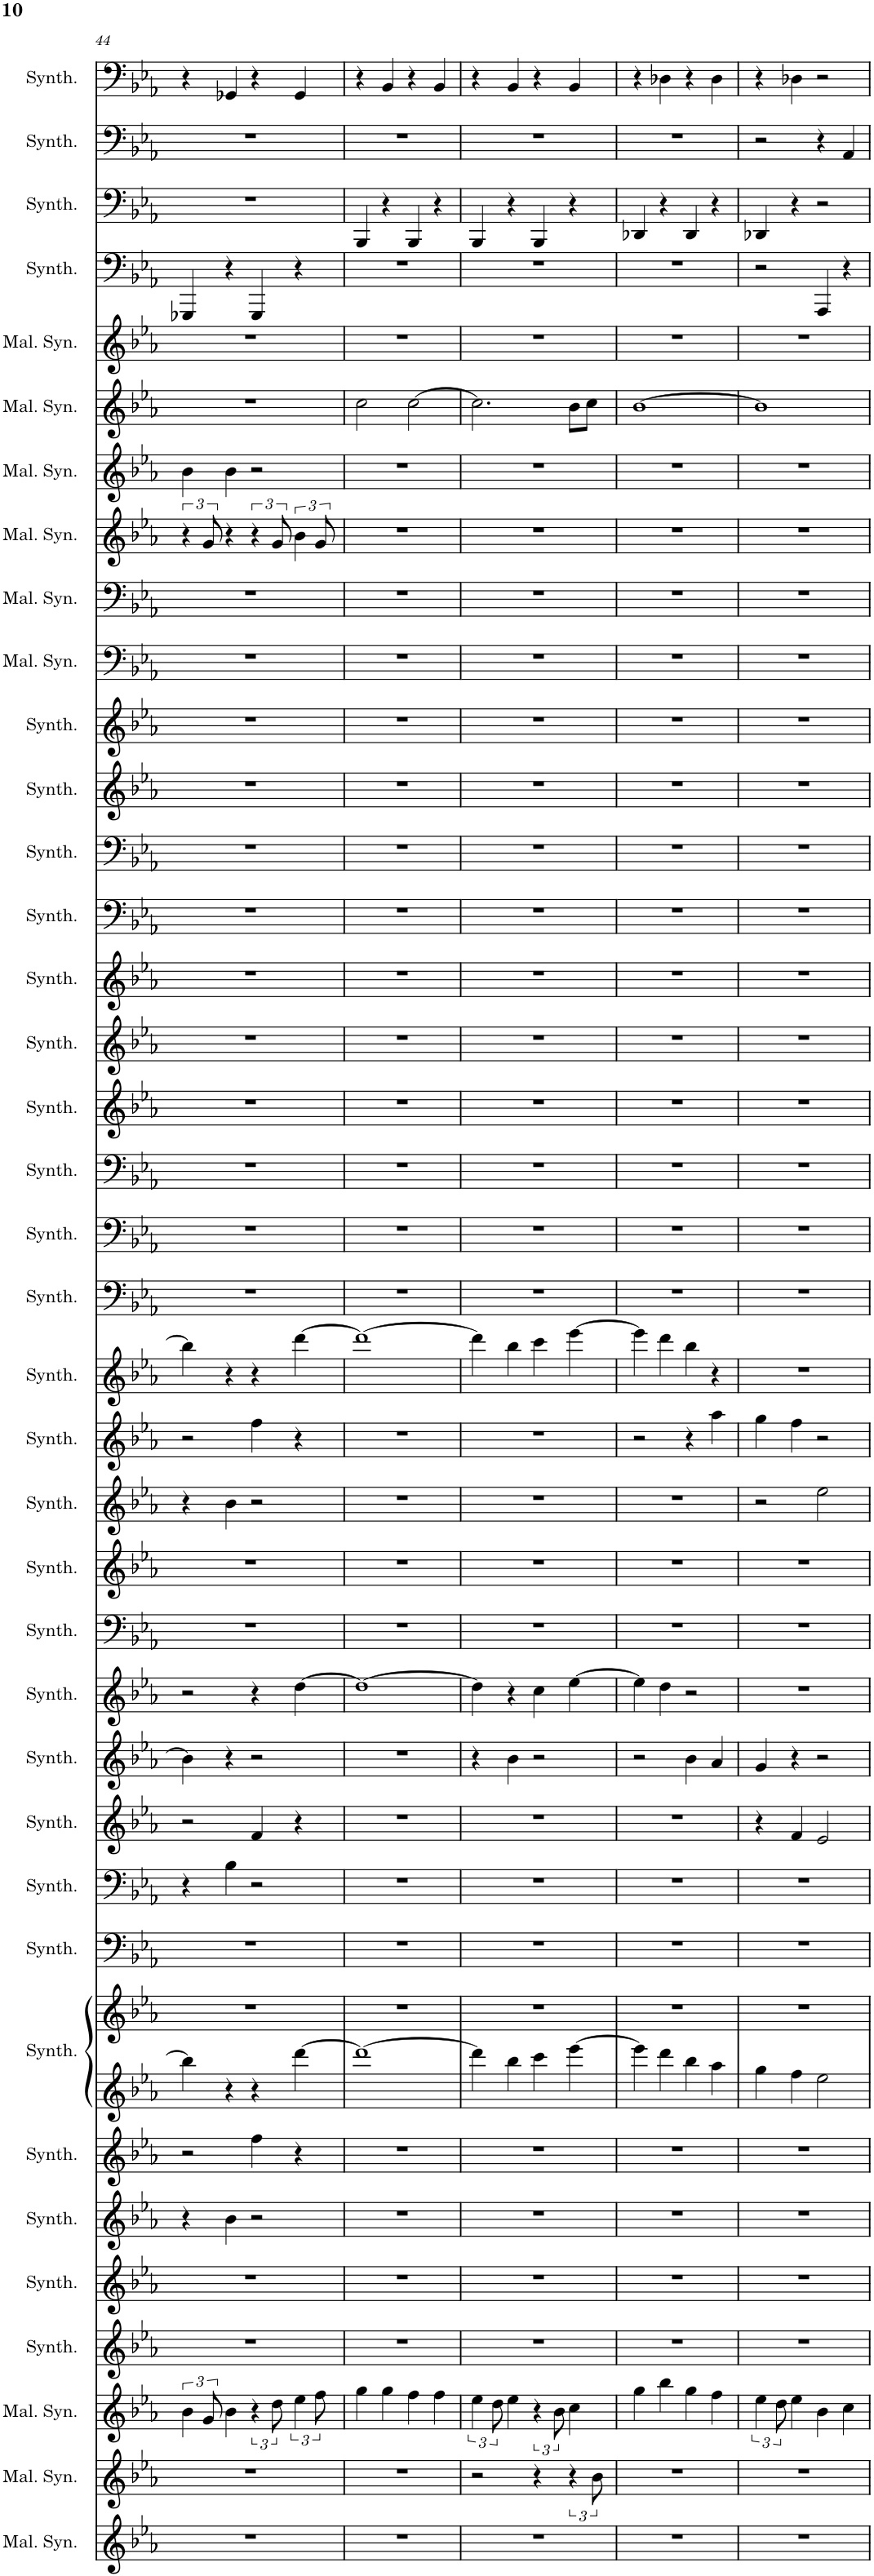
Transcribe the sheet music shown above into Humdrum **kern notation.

**kern	**kern	**kern	**kern	**kern	**kern	**kern	**kern	**kern	**kern	**kern	**kern	**kern	**kern	**kern	**kern	**kern	**kern	**kern	**kern	**kern	**kern	**kern	**kern	**kern	**kern	**kern	**kern	**kern	**kern	**kern	**kern	**kern	**kern	**kern	**kern	**kern	**kern	**kern
*part38	*part37	*part36	*part35	*part34	*part33	*part32	*part31	*part31	*part30	*part29	*part28	*part27	*part26	*part25	*part24	*part23	*part22	*part21	*part20	*part19	*part18	*part17	*part16	*part15	*part14	*part13	*part12	*part11	*part10	*part9	*part8	*part7	*part6	*part5	*part4	*part3	*part2	*part1
*staff39	*staff38	*staff37	*staff36	*staff35	*staff34	*staff33	*staff32	*staff31	*staff30	*staff29	*staff28	*staff27	*staff26	*staff25	*staff24	*staff23	*staff22	*staff21	*staff20	*staff19	*staff18	*staff17	*staff16	*staff15	*staff14	*staff13	*staff12	*staff11	*staff10	*staff9	*staff8	*staff7	*staff6	*staff5	*staff4	*staff3	*staff2	*staff1
*I"Mallet Synthesizer	*I"Mallet Synthesizer	*I"Mallet Synthesizer, Synth	*I"Saw Synthesizer	*I"Saw Synthesizer	*I"Saw Synthesizer	*I"Saw Synthesizer	*I"Saw Synthesizer, Piano	*	*I"Saw Synthesizer	*I"Saw Synthesizer	*I"Saw Synthesizer	*I"Saw Synthesizer	*I"Saw Synthesizer, Harmony 2	*I"Saw Synthesizer	*I"Saw Synthesizer	*I"Saw Synthesizer	*I"Saw Synthesizer	*I"Saw Synthesizer, Harmony 1	*I"String Synthesizer	*I"String Synthesizer	*I"String Synthesizer	*I"String Synthesizer	*I"String Synthesizer	*I"String Synthesizer, Clean GTR	*I"String Synthesizer	*I"String Synthesizer	*I"String Synthesizer	*I"String Synthesizer, Choir	*I"Mallet Synthesizer	*I"Mallet Synthesizer	*I"Mallet Synthesizer	*I"Mallet Synthesizer	*I"Mallet Synthesizer	*I"Mallet Synthesizer, Center Lead 1	*I"Bass Synthesizer	*I"Bass Synthesizer	*I"Bass Synthesizer	*I"Bass Synthesizer, Bass GTR
*I'Mal. Syn.	*I'Mal. Syn.	*I'Mal. Syn.	*I'Synth.	*I'Synth.	*I'Synth.	*I'Synth.	*I'Synth.	*	*I'Synth.	*I'Synth.	*I'Synth.	*I'Synth.	*I'Synth.	*I'Synth.	*I'Synth.	*I'Synth.	*I'Synth.	*I'Synth.	*I'Synth.	*I'Synth.	*I'Synth.	*I'Synth.	*I'Synth.	*I'Synth.	*I'Synth.	*I'Synth.	*I'Synth.	*I'Synth.	*I'Mal. Syn.	*I'Mal. Syn.	*I'Mal. Syn.	*I'Mal. Syn.	*I'Mal. Syn.	*I'Mal. Syn.	*I'Synth.	*I'Synth.	*I'Synth.	*I'Synth.
!!LO:PB:g=z
*clefG2	*clefG2	*clefG2	*clefG2	*clefG2	*clefG2	*clefG2	*clefG2	*clefG2	*clefF4	*clefF4	*clefG2	*clefG2	*clefG2	*clefF4	*clefG2	*clefG2	*clefG2	*clefG2	*clefF4	*clefF4	*clefF4	*clefG2	*clefG2	*clefG2	*clefF4	*clefF4	*clefG2	*clefG2	*clefF4	*clefF4	*clefG2	*clefG2	*clefG2	*clefG2	*clefF4	*clefF4	*clefF4	*clefF4
*k[b-e-a-]	*k[b-e-a-]	*k[b-e-a-]	*k[b-e-a-]	*k[b-e-a-]	*k[b-e-a-]	*k[b-e-a-]	*k[b-e-a-]	*k[b-e-a-]	*k[b-e-a-]	*k[b-e-a-]	*k[b-e-a-]	*k[b-e-a-]	*k[b-e-a-]	*k[b-e-a-]	*k[b-e-a-]	*k[b-e-a-]	*k[b-e-a-]	*k[b-e-a-]	*k[b-e-a-]	*k[b-e-a-]	*k[b-e-a-]	*k[b-e-a-]	*k[b-e-a-]	*k[b-e-a-]	*k[b-e-a-]	*k[b-e-a-]	*k[b-e-a-]	*k[b-e-a-]	*k[b-e-a-]	*k[b-e-a-]	*k[b-e-a-]	*k[b-e-a-]	*k[b-e-a-]	*k[b-e-a-]	*k[b-e-a-]	*k[b-e-a-]	*k[b-e-a-]	*k[b-e-a-]
*M4/4	*M4/4	*M4/4	*M4/4	*M4/4	*M4/4	*M4/4	*M4/4	*M4/4	*M4/4	*M4/4	*M4/4	*M4/4	*M4/4	*M4/4	*M4/4	*M4/4	*M4/4	*M4/4	*M4/4	*M4/4	*M4/4	*M4/4	*M4/4	*M4/4	*M4/4	*M4/4	*M4/4	*M4/4	*M4/4	*M4/4	*M4/4	*M4/4	*M4/4	*M4/4	*M4/4	*M4/4	*M4/4	*M4/4
=44	=44	=44	=44	=44	=44	=44	=44	=44	=44	=44	=44	=44	=44	=44	=44	=44	=44	=44	=44	=44	=44	=44	=44	=44	=44	=44	=44	=44	=44	=44	=44	=44	=44	=44	=44	=44	=44	=44
1r	1r	6b-\	1r	1r	4r	2r	4bb-\]	1r	1r	4r	2r	4b-\]	2r	1r	1r	4r	2r	4bb-\]	1r	1r	1r	1r	1r	1r	1r	1r	1r	1r	1r	1r	6r	4b-\	1r	1r	4GGG-X/	1r	1r	4r
.	.	12g/	.	.	.	.	.	.	.	.	.	.	.	.	.	.	.	.	.	.	.	.	.	.	.	.	.	.	.	.	12g/	.	.	.	.	.	.	.
.	.	4b-\	.	.	4b-\	.	4r	.	.	4B-\	.	4r	.	.	.	4b-\	.	4r	.	.	.	.	.	.	.	.	.	.	.	.	4r	4b-\	.	.	4r	.	.	4GG-X/
.	.	6r	.	.	2r	4ff\	4r	.	.	2r	4f/	2r	4r	.	.	2r	4ff\	4r	.	.	.	.	.	.	.	.	.	.	.	.	6r	2r	.	.	4GGG-/	.	.	4r
.	.	12dd\	.	.	.	.	.	.	.	.	.	.	.	.	.	.	.	.	.	.	.	.	.	.	.	.	.	.	.	.	12g/	.	.	.	.	.	.	.
.	.	6ee-\	.	.	.	4r	[4ddd\	.	.	.	4r	.	[4dd\	.	.	.	4r	[4ddd\	.	.	.	.	.	.	.	.	.	.	.	.	6b-\	.	.	.	4r	.	.	4GG-/
.	.	12ff\	.	.	.	.	.	.	.	.	.	.	.	.	.	.	.	.	.	.	.	.	.	.	.	.	.	.	.	.	12g/	.	.	.	.	.	.	.
=45	=45	=45	=45	=45	=45	=45	=45	=45	=45	=45	=45	=45	=45	=45	=45	=45	=45	=45	=45	=45	=45	=45	=45	=45	=45	=45	=45	=45	=45	=45	=45	=45	=45	=45	=45	=45	=45	=45
1r	1r	4gg\	1r	1r	1r	1r	1ddd_	1r	1r	1r	1r	1r	1dd_	1r	1r	1r	1r	1ddd_	1r	1r	1r	1r	1r	1r	1r	1r	1r	1r	1r	1r	1r	1r	2cc\	1r	1r	4BBB-/	1r	4r
.	.	4gg\	.	.	.	.	.	.	.	.	.	.	.	.	.	.	.	.	.	.	.	.	.	.	.	.	.	.	.	.	.	.	.	.	.	4r	.	4BB-/
.	.	4ff\	.	.	.	.	.	.	.	.	.	.	.	.	.	.	.	.	.	.	.	.	.	.	.	.	.	.	.	.	.	.	[2cc\	.	.	4BBB-/	.	4r
.	.	4ff\	.	.	.	.	.	.	.	.	.	.	.	.	.	.	.	.	.	.	.	.	.	.	.	.	.	.	.	.	.	.	.	.	.	4r	.	4BB-/
=46	=46	=46	=46	=46	=46	=46	=46	=46	=46	=46	=46	=46	=46	=46	=46	=46	=46	=46	=46	=46	=46	=46	=46	=46	=46	=46	=46	=46	=46	=46	=46	=46	=46	=46	=46	=46	=46	=46
1r	2r	6ee-\	1r	1r	1r	1r	4ddd\]	1r	1r	1r	1r	4r	4dd\]	1r	1r	1r	1r	4ddd\]	1r	1r	1r	1r	1r	1r	1r	1r	1r	1r	1r	1r	1r	1r	2.cc\]	1r	1r	4BBB-/	1r	4r
.	.	12dd\	.	.	.	.	.	.	.	.	.	.	.	.	.	.	.	.	.	.	.	.	.	.	.	.	.	.	.	.	.	.	.	.	.	.	.	.
.	.	4ee-\	.	.	.	.	4bb-\	.	.	.	.	4b-\	4r	.	.	.	.	4bb-\	.	.	.	.	.	.	.	.	.	.	.	.	.	.	.	.	.	4r	.	4BB-/
.	4r	6r	.	.	.	.	4ccc\	.	.	.	.	2r	4cc\	.	.	.	.	4ccc\	.	.	.	.	.	.	.	.	.	.	.	.	.	.	.	.	.	4BBB-/	.	4r
.	.	12b-\	.	.	.	.	.	.	.	.	.	.	.	.	.	.	.	.	.	.	.	.	.	.	.	.	.	.	.	.	.	.	.	.	.	.	.	.
.	6r	4cc\	.	.	.	.	[4eee-\	.	.	.	.	.	[4ee-\	.	.	.	.	[4eee-\	.	.	.	.	.	.	.	.	.	.	.	.	.	.	8b-\L	.	.	4r	.	4BB-/
.	.	.	.	.	.	.	.	.	.	.	.	.	.	.	.	.	.	.	.	.	.	.	.	.	.	.	.	.	.	.	.	.	8cc\J	.	.	.	.	.
.	12b-\	.	.	.	.	.	.	.	.	.	.	.	.	.	.	.	.	.	.	.	.	.	.	.	.	.	.	.	.	.	.	.	.	.	.	.	.	.
=47	=47	=47	=47	=47	=47	=47	=47	=47	=47	=47	=47	=47	=47	=47	=47	=47	=47	=47	=47	=47	=47	=47	=47	=47	=47	=47	=47	=47	=47	=47	=47	=47	=47	=47	=47	=47	=47	=47
1r	1r	4gg\	1r	1r	1r	1r	4eee-\]	1r	1r	1r	1r	2r	4ee-\]	1r	1r	1r	2r	4eee-\]	1r	1r	1r	1r	1r	1r	1r	1r	1r	1r	1r	1r	1r	1r	[1b-	1r	1r	4DD-X/	1r	4r
.	.	4bb-\	.	.	.	.	4ddd\	.	.	.	.	.	4dd\	.	.	.	.	4ddd\	.	.	.	.	.	.	.	.	.	.	.	.	.	.	.	.	.	4r	.	4D-X\
.	.	4gg\	.	.	.	.	4bb-\	.	.	.	.	4b-\	2r	.	.	.	4r	4bb-\	.	.	.	.	.	.	.	.	.	.	.	.	.	.	.	.	.	4DD-/	.	4r
.	.	4ff\	.	.	.	.	4aa-\	.	.	.	.	4a-/	.	.	.	.	4aa-\	4r	.	.	.	.	.	.	.	.	.	.	.	.	.	.	.	.	.	4r	.	4D-\
=48	=48	=48	=48	=48	=48	=48	=48	=48	=48	=48	=48	=48	=48	=48	=48	=48	=48	=48	=48	=48	=48	=48	=48	=48	=48	=48	=48	=48	=48	=48	=48	=48	=48	=48	=48	=48	=48	=48
1r	1r	6ee-\	1r	1r	1r	1r	4gg\	1r	1r	1r	4r	4g/	1r	1r	1r	2r	4gg\	1r	1r	1r	1r	1r	1r	1r	1r	1r	1r	1r	1r	1r	1r	1r	1b-]	1r	2r	4DD-X/	2r	4r
.	.	12dd\	.	.	.	.	.	.	.	.	.	.	.	.	.	.	.	.	.	.	.	.	.	.	.	.	.	.	.	.	.	.	.	.	.	.	.	.
.	.	4ee-\	.	.	.	.	4ff\	.	.	.	4f/	4r	.	.	.	.	4ff\	.	.	.	.	.	.	.	.	.	.	.	.	.	.	.	.	.	.	4r	.	4D-X\
.	.	4b-\	.	.	.	.	2ee-\	.	.	.	2e-/	2r	.	.	.	2ee-\	2r	.	.	.	.	.	.	.	.	.	.	.	.	.	.	.	.	.	4AAA-/	2r	4r	2r
.	.	4cc\	.	.	.	.	.	.	.	.	.	.	.	.	.	.	.	.	.	.	.	.	.	.	.	.	.	.	.	.	.	.	.	.	4r	.	4AA-/	.
=	=	=	=	=	=	=	=	=	=	=	=	=	=	=	=	=	=	=	=	=	=	=	=	=	=	=	=	=	=	=	=	=	=	=	=	=	=	=
*-	*-	*-	*-	*-	*-	*-	*-	*-	*-	*-	*-	*-	*-	*-	*-	*-	*-	*-	*-	*-	*-	*-	*-	*-	*-	*-	*-	*-	*-	*-	*-	*-	*-	*-	*-	*-	*-	*-
